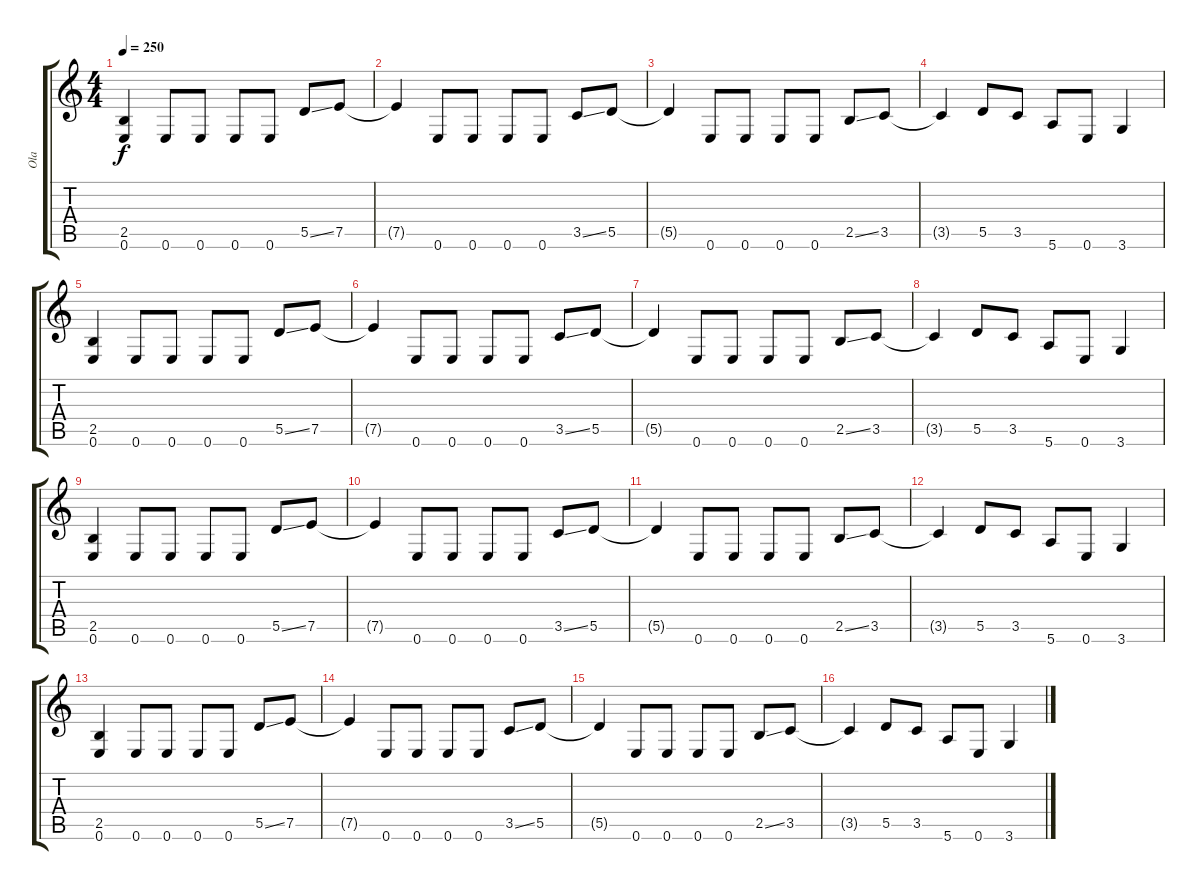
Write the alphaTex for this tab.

\track ("Ola" "Ola") {instrument distortionguitar}
\staff {score tabs}
\tuning (E4 B3 G3 D3 A2 E2) {hide}
\ts (4 4)
\tempo 250
\clef g2
\ks c
(2.5 0.6).4{dy f} 0.6.8 0.6.8 0.6.8 0.6.8 5.5{ss}.8 7.5.8 |
7.5{t}.4 0.6.8 0.6.8 0.6.8 0.6.8 3.5{ss}.8 5.5.8 |
5.5{t}.4 0.6.8 0.6.8 0.6.8 0.6.8 2.5{ss}.8 3.5.8 |
3.5{t}.4 5.5.8 3.5.8 5.6.8 0.6.8 3.6.4 |
(2.5 0.6).4 0.6.8 0.6.8 0.6.8 0.6.8 5.5{ss}.8 7.5.8 |
7.5{t}.4 0.6.8 0.6.8 0.6.8 0.6.8 3.5{ss}.8 5.5.8 |
5.5{t}.4 0.6.8 0.6.8 0.6.8 0.6.8 2.5{ss}.8 3.5.8 |
3.5{t}.4 5.5.8 3.5.8 5.6.8 0.6.8 3.6.4 |
(2.5 0.6).4 0.6.8 0.6.8 0.6.8 0.6.8 5.5{ss}.8 7.5.8 |
7.5{t}.4 0.6.8 0.6.8 0.6.8 0.6.8 3.5{ss}.8 5.5.8 |
5.5{t}.4 0.6.8 0.6.8 0.6.8 0.6.8 2.5{ss}.8 3.5.8 |
3.5{t}.4 5.5.8 3.5.8 5.6.8 0.6.8 3.6.4 |
(2.5 0.6).4 0.6.8 0.6.8 0.6.8 0.6.8 5.5{ss}.8 7.5.8 |
7.5{t}.4 0.6.8 0.6.8 0.6.8 0.6.8 3.5{ss}.8 5.5.8 |
5.5{t}.4 0.6.8 0.6.8 0.6.8 0.6.8 2.5{ss}.8 3.5.8 |
3.5{t}.4 5.5.8 3.5.8 5.6.8 0.6.8 3.6.4
